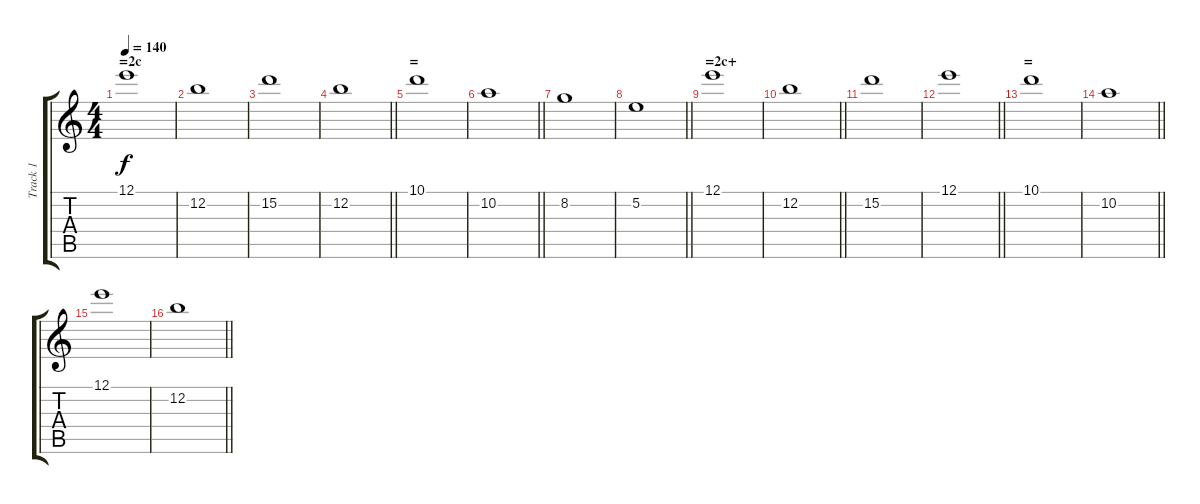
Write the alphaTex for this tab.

\track ("Track 1" "Track 1") {instrument fx1rain}
\staff {score tabs}
\tuning (E5 B4 G4 D4 A3 E3) {hide}
\ts (4 4)
\section ("" "=2c")
\tempo 140
\clef g2
\ks c
12.1.1{dy f} |
12.2.1 |
15.2.1 |
\barLineRight lightlight
12.2.1 |
\section ("" "=")
10.1.1 |
\barLineRight lightlight
10.2.1 |
8.2.1 |
\barLineRight lightlight
5.2.1 |
\section ("" "=2c+")
12.1.1 |
\barLineRight lightlight
12.2.1 |
15.2.1 |
\barLineRight lightlight
12.1.1 |
\section ("" "=")
10.1.1 |
\barLineRight lightlight
10.2.1 |
12.1.1 |
\barLineRight lightlight
12.2.1
